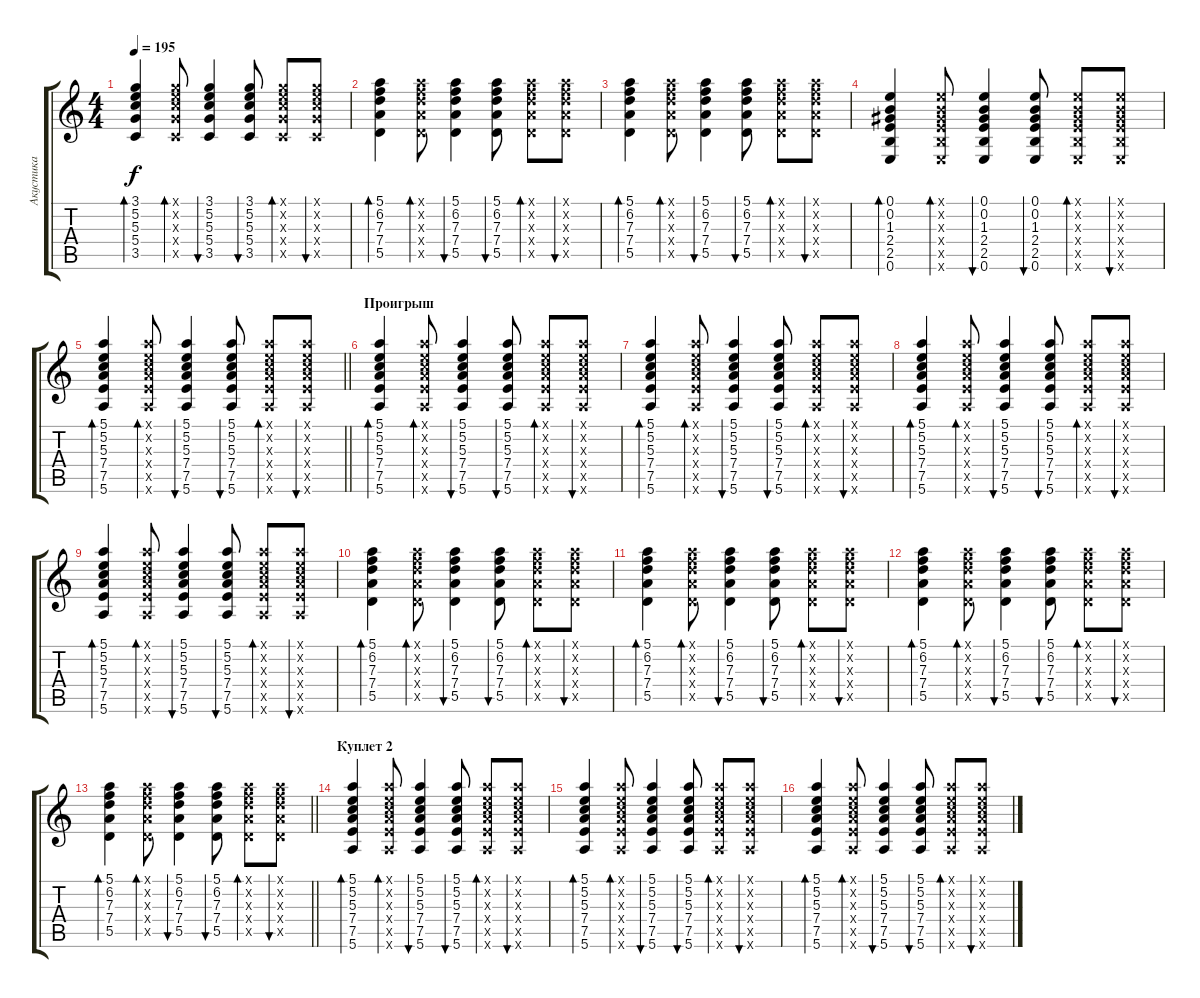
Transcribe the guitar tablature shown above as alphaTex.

\track ("Акустика" "Акустика") {instrument acousticguitarsteel}
\staff {score tabs}
\tuning (E4 B3 G3 D3 A2 E2) {hide}
\ts (4 4)
\tempo 195
\clef g2
\ks c
(3.1 5.2 5.3 5.4 3.5).4{bd 60 dy f} (3.1{x} 5.2{x} 5.3{x} 5.4{x} 3.5{x}).8{bd 60} (3.1 5.2 5.3 5.4 3.5).4{bu 60} (3.1 5.2 5.3 5.4 3.5).8{bu 60} (3.1{x} 5.2{x} 5.3{x} 5.4{x} 3.5{x}).8{bd 60} (3.1{x} 5.2{x} 5.3{x} 5.4{x} 3.5{x}).8{bu 60} |
(5.1 6.2 7.3 7.4 5.5).4{bd 60} (5.1{x} 6.2{x} 7.3{x} 7.4{x} 5.5{x}).8{bd 60} (5.1 6.2 7.3 7.4 5.5).4{bu 60} (5.1 6.2 7.3 7.4 5.5).8{bu 60} (5.1{x} 6.2{x} 7.3{x} 7.4{x} 5.5{x}).8{bd 60} (5.1{x} 6.2{x} 7.3{x} 7.4{x} 5.5{x}).8{bu 60} |
(5.1 6.2 7.3 7.4 5.5).4{bd 60} (5.1{x} 6.2{x} 7.3{x} 7.4{x} 5.5{x}).8{bd 60} (5.1 6.2 7.3 7.4 5.5).4{bu 60} (5.1 6.2 7.3 7.4 5.5).8{bu 60} (5.1{x} 6.2{x} 7.3{x} 7.4{x} 5.5{x}).8{bd 60} (5.1{x} 6.2{x} 7.3{x} 7.4{x} 5.5{x}).8{bu 60} |
(0.1 0.2 1.3 2.4 2.5 0.6).4{bd 60} (0.1{x} 0.2{x} 1.3{x} 2.4{x} 2.5{x} 0.6{x}).8{bd 60} (0.1 0.2 1.3 2.4 2.5 0.6).4{bu 60} (0.1 0.2 1.3 2.4 2.5 0.6).8{bu 60} (0.1{x} 0.2{x} 1.3{x} 2.4{x} 2.5{x} 0.6{x}).8{bd 60} (0.1{x} 0.2{x} 1.3{x} 2.4{x} 2.5{x} 0.6{x}).8{bu 60} |
\barLineRight lightlight
(5.1 5.2 5.3 7.4 7.5 5.6).4{bd 60} (5.1{x} 5.2{x} 5.3{x} 7.4{x} 7.5{x} 5.6{x}).8{bd 60} (5.1 5.2 5.3 7.4 7.5 5.6).4{bu 60} (5.1 5.2 5.3 7.4 7.5 5.6).8{bu 60} (5.1{x} 5.2{x} 5.3{x} 7.4{x} 7.5{x} 5.6{x}).8{bd 60} (5.1{x} 5.2{x} 5.3{x} 7.4{x} 7.5{x} 5.6{x}).8{bu 60} |
\section ("" "Проигрыш")
(5.1 5.2 5.3 7.4 7.5 5.6).4{bd 60} (5.1{x} 5.2{x} 5.3{x} 7.4{x} 7.5{x} 5.6{x}).8{bd 60} (5.1 5.2 5.3 7.4 7.5 5.6).4{bu 60} (5.1 5.2 5.3 7.4 7.5 5.6).8{bu 60} (5.1{x} 5.2{x} 5.3{x} 7.4{x} 7.5{x} 5.6{x}).8{bd 60} (5.1{x} 5.2{x} 5.3{x} 7.4{x} 7.5{x} 5.6{x}).8{bu 60} |
(5.1 5.2 5.3 7.4 7.5 5.6).4{bd 60} (5.1{x} 5.2{x} 5.3{x} 7.4{x} 7.5{x} 5.6{x}).8{bd 60} (5.1 5.2 5.3 7.4 7.5 5.6).4{bu 60} (5.1 5.2 5.3 7.4 7.5 5.6).8{bu 60} (5.1{x} 5.2{x} 5.3{x} 7.4{x} 7.5{x} 5.6{x}).8{bd 60} (5.1{x} 5.2{x} 5.3{x} 7.4{x} 7.5{x} 5.6{x}).8{bu 60} |
(5.1 5.2 5.3 7.4 7.5 5.6).4{bd 60} (5.1{x} 5.2{x} 5.3{x} 7.4{x} 7.5{x} 5.6{x}).8{bd 60} (5.1 5.2 5.3 7.4 7.5 5.6).4{bu 60} (5.1 5.2 5.3 7.4 7.5 5.6).8{bu 60} (5.1{x} 5.2{x} 5.3{x} 7.4{x} 7.5{x} 5.6{x}).8{bd 60} (5.1{x} 5.2{x} 5.3{x} 7.4{x} 7.5{x} 5.6{x}).8{bu 60} |
(5.1 5.2 5.3 7.4 7.5 5.6).4{bd 60} (5.1{x} 5.2{x} 5.3{x} 7.4{x} 7.5{x} 5.6{x}).8{bd 60} (5.1 5.2 5.3 7.4 7.5 5.6).4{bu 60} (5.1 5.2 5.3 7.4 7.5 5.6).8{bu 60} (5.1{x} 5.2{x} 5.3{x} 7.4{x} 7.5{x} 5.6{x}).8{bd 60} (5.1{x} 5.2{x} 5.3{x} 7.4{x} 7.5{x} 5.6{x}).8{bu 60} |
(5.1 6.2 7.3 7.4 5.5).4{bd 60} (5.1{x} 6.2{x} 7.3{x} 7.4{x} 5.5{x}).8{bd 60} (5.1 6.2 7.3 7.4 5.5).4{bu 60} (5.1 6.2 7.3 7.4 5.5).8{bu 60} (5.1{x} 6.2{x} 7.3{x} 7.4{x} 5.5{x}).8{bd 60} (5.1{x} 6.2{x} 7.3{x} 7.4{x} 5.5{x}).8{bu 60} |
(5.1 6.2 7.3 7.4 5.5).4{bd 60} (5.1{x} 6.2{x} 7.3{x} 7.4{x} 5.5{x}).8{bd 60} (5.1 6.2 7.3 7.4 5.5).4{bu 60} (5.1 6.2 7.3 7.4 5.5).8{bu 60} (5.1{x} 6.2{x} 7.3{x} 7.4{x} 5.5{x}).8{bd 60} (5.1{x} 6.2{x} 7.3{x} 7.4{x} 5.5{x}).8{bu 60} |
(5.1 6.2 7.3 7.4 5.5).4{bd 60} (5.1{x} 6.2{x} 7.3{x} 7.4{x} 5.5{x}).8{bd 60} (5.1 6.2 7.3 7.4 5.5).4{bu 60} (5.1 6.2 7.3 7.4 5.5).8{bu 60} (5.1{x} 6.2{x} 7.3{x} 7.4{x} 5.5{x}).8{bd 60} (5.1{x} 6.2{x} 7.3{x} 7.4{x} 5.5{x}).8{bu 60} |
\barLineRight lightlight
(5.1 6.2 7.3 7.4 5.5).4{bd 60} (5.1{x} 6.2{x} 7.3{x} 7.4{x} 5.5{x}).8{bd 60} (5.1 6.2 7.3 7.4 5.5).4{bu 60} (5.1 6.2 7.3 7.4 5.5).8{bu 60} (5.1{x} 6.2{x} 7.3{x} 7.4{x} 5.5{x}).8{bd 60} (5.1{x} 6.2{x} 7.3{x} 7.4{x} 5.5{x}).8{bu 60} |
\section ("" "Куплет 2")
(5.1 5.2 5.3 7.4 7.5 5.6).4{bd 60} (5.1{x} 5.2{x} 5.3{x} 7.4{x} 7.5{x} 5.6{x}).8{bd 60} (5.1 5.2 5.3 7.4 7.5 5.6).4{bu 60} (5.1 5.2 5.3 7.4 7.5 5.6).8{bu 60} (5.1{x} 5.2{x} 5.3{x} 7.4{x} 7.5{x} 5.6{x}).8{bd 60} (5.1{x} 5.2{x} 5.3{x} 7.4{x} 7.5{x} 5.6{x}).8{bu 60} |
(5.1 5.2 5.3 7.4 7.5 5.6).4{bd 60} (5.1{x} 5.2{x} 5.3{x} 7.4{x} 7.5{x} 5.6{x}).8{bd 60} (5.1 5.2 5.3 7.4 7.5 5.6).4{bu 60} (5.1 5.2 5.3 7.4 7.5 5.6).8{bu 60} (5.1{x} 5.2{x} 5.3{x} 7.4{x} 7.5{x} 5.6{x}).8{bd 60} (5.1{x} 5.2{x} 5.3{x} 7.4{x} 7.5{x} 5.6{x}).8{bu 60} |
(5.1 5.2 5.3 7.4 7.5 5.6).4{bd 60} (5.1{x} 5.2{x} 5.3{x} 7.4{x} 7.5{x} 5.6{x}).8{bd 60} (5.1 5.2 5.3 7.4 7.5 5.6).4{bu 60} (5.1 5.2 5.3 7.4 7.5 5.6).8{bu 60} (5.1{x} 5.2{x} 5.3{x} 7.4{x} 7.5{x} 5.6{x}).8{bd 60} (5.1{x} 5.2{x} 5.3{x} 7.4{x} 7.5{x} 5.6{x}).8{bu 60}
